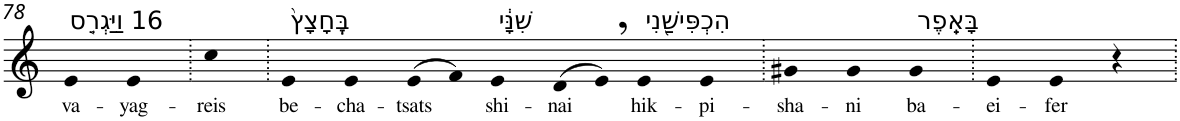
**kern	**text
*part1	*part1
*staff1	*staff1
*I"Piano	*
*I'Pno	*
!!LO:PB:g=z
*clefG2	*
*k[]	*
=78	=78
!LO:TX:a:t=16 וַיַּגְרֵ֤ס	!
!	!LO:LY:b
4e	va-
!	!LO:LY:b
4e	-yag-
=79.	=79.
!	!LO:LY:b
4cc	-reis
=80.	=80.
!LO:TX:a:t=בֶּֽחָצָץ֙	!
!	!LO:LY:b
4e	be-
!	!LO:LY:b
4e	-cha-
!	!LO:LY:b
(>8e	-tsats
8f)	.
!LO:TX:a:t=שִׁנָּ֔י	!
!	!LO:LY:b
4e	shi-
!	!LO:LY:b
(>8d	-nai
8e,)	.
!LO:TX:a:t=הִכְפִּישַׁ֖נִי	!
!	!LO:LY:b
4e	hik-
!	!LO:LY:b
4e	-pi-
=81.	=81.
!	!LO:LY:b
4g#X	-sha-
!	!LO:LY:b
4g#	-ni
!LO:TX:a:t=בָּאֵֽפֶר	!
!	!LO:LY:b
4g#	ba-
=82.	=82.
!	!LO:LY:b
4e	-ei-
!	!LO:LY:b
4e	-fer
4r	.
=.	=.
*-	*-
